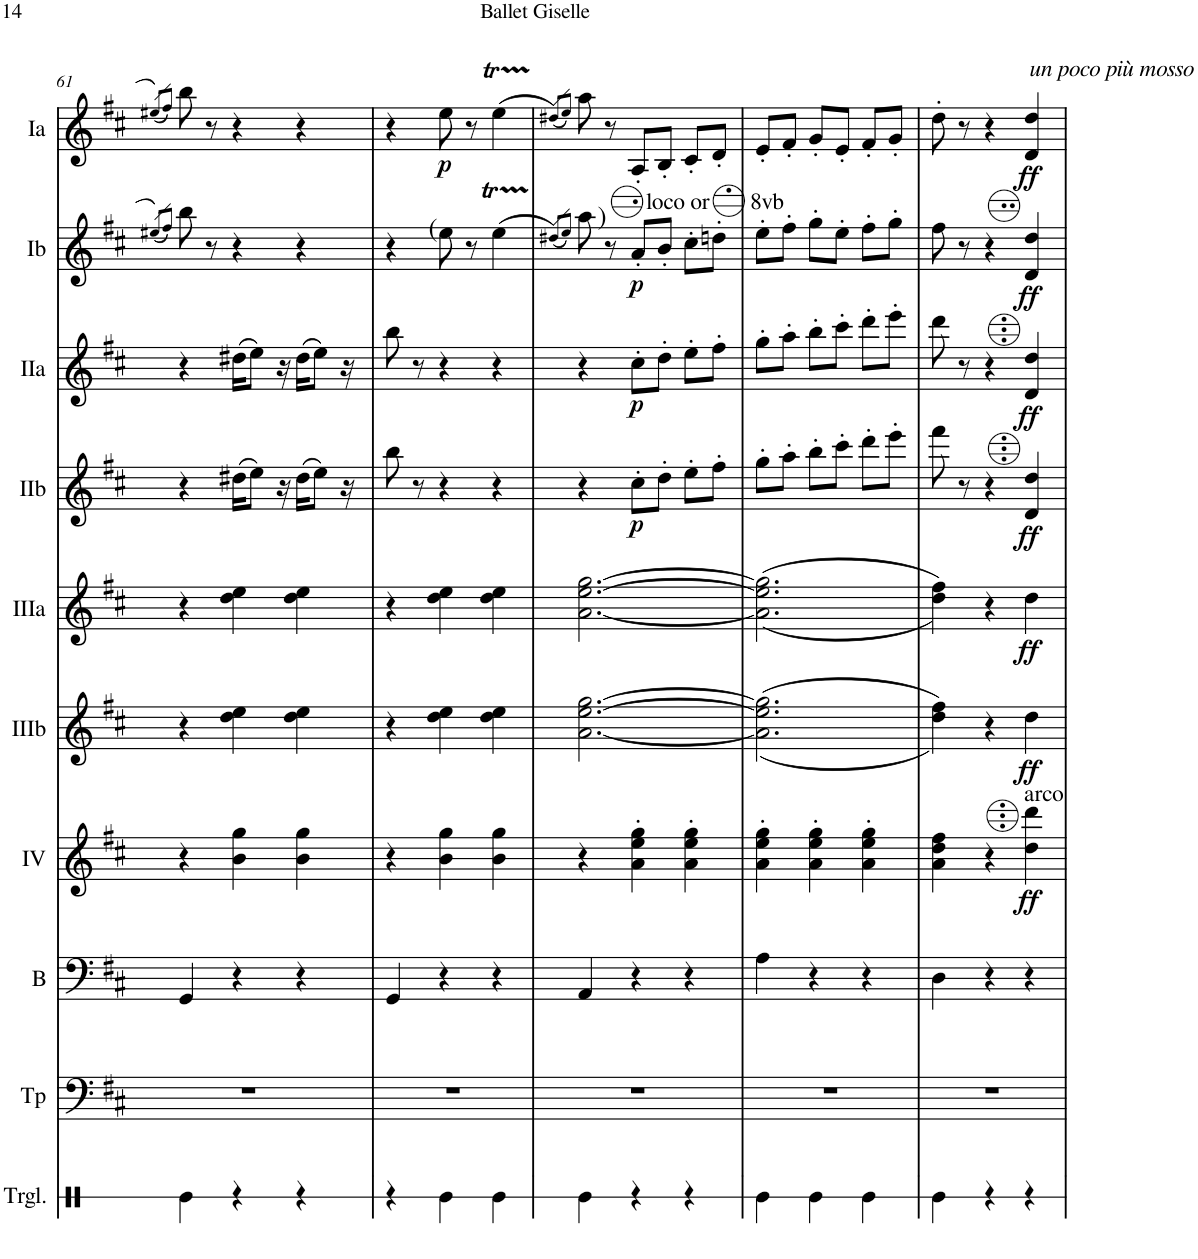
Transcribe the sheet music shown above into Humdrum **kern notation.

**kern	**kern	**kern	**kern	**dynam	**kern	**dynam	**kern	**dynam	**kern	**dynam	**kern	**dynam	**kern	**dynam	**kern	**dynam
*part10	*part9	*part8	*part7	*part7	*part6	*part6	*part5	*part5	*part4	*part4	*part3	*part3	*part2	*part2	*part1	*part1
*staff10	*staff9	*staff8	*staff7	*staff7	*staff6	*staff6	*staff5	*staff5	*staff4	*staff4	*staff3	*staff3	*staff2	*staff2	*staff1	*staff1
*I"Triangle	*I"Timp.	*I"Bass	*I"Acc. 4	*	*I"Acc. 3b	*	*I"Acc. 3a	*	*I"Acc. 2b	*	*I"Acc. 2a	*	*I"Acc. 1b	*	*I"Acc. 1a	*
*I'Trgl.	*I'Tp	*I'B	*	*	*	*	*	*	*	*	*	*	*	*	*	*
!!LO:PB:g=z
*clefX	*clefF4	*clefF4	*clefG2	*	*clefG2	*	*clefG2	*	*clefG2	*	*clefG2	*	*clefG2	*	*clefG2	*
*	*	*Trd7c12	*Trd7c12	*	*Trd7c12	*	*Trd7c12	*	*	*	*	*	*	*	*	*
*k[]	*k[f#c#]	*k[f#c#]	*k[f#c#]	*	*k[f#c#]	*	*k[f#c#]	*	*k[f#c#]	*	*k[f#c#]	*	*k[f#c#]	*	*k[f#c#]	*
*M3/4	*M3/4	*M3/4	*M3/4	*	*M3/4	*	*M3/4	*	*M3/4	*	*M3/4	*	*M3/4	*	*M3/4	*
=61	=61	=61	=61	=61	=61	=61	=61	=61	=61	=61	=61	=61	=61	=61	=61	=61
.	.	.	.	.	.	.	.	.	.	.	.	.	(8qee#X/L	.	(8qee#X/L	.
.	.	.	.	.	.	.	.	.	.	.	.	.	8qff#/J)	.	8qff#/J)	.
4Re\	2.r	4GG/	4r	.	4r	.	4r	.	4r	.	4r	.	8bb\	.	8bb\	.
.	.	.	.	.	.	.	.	.	.	.	.	.	8r	.	8r	.
4r	.	4r	4b\ 4gg\	.	4dd\ 4ee\	.	4dd\ 4ee\	.	(16d#X\KL	.	(16dd#X\KL	.	4r	.	4r	.
.	.	.	.	.	.	.	.	.	8e\J)	.	8ee\J)	.	.	.	.	.
.	.	.	.	.	.	.	.	.	16r	.	16r	.	.	.	.	.
4r	.	4r	4b\ 4gg\	.	4dd\ 4ee\	.	4dd\ 4ee\	.	(16d#\KL	.	(16dd#\KL	.	4r	.	4r	.
.	.	.	.	.	.	.	.	.	8e\J)	.	8ee\J)	.	.	.	.	.
.	.	.	.	.	.	.	.	.	16r	.	16r	.	.	.	.	.
=62	=62	=62	=62	=62	=62	=62	=62	=62	=62	=62	=62	=62	=62	=62	=62	=62
4r	2.r	4GG/	4r	.	4r	.	4r	.	8b\	.	8bb\	.	4r	.	4r	.
.	.	.	.	.	.	.	.	.	8r	.	8r	.	.	.	.	.
!	!	!	!	!	!	!	!	!	!	!	!	!	!LO:TX:a:t=(	!	!	!
!	!	!	!	!	!	!	!	!	!	!	!	!	!	!	!	!LO:DY:b
4Re\	.	4r	4b\ 4gg\	.	4dd\ 4ee\	.	4dd\ 4ee\	.	4r	.	4r	.	8ee\	.	8ee\	p
.	.	.	.	.	.	.	.	.	.	.	.	.	8r	.	8r	.
4Re\	.	4r	4b\ 4gg\	.	4dd\ 4ee\	.	4dd\ 4ee\	.	4r	.	4r	.	(4eeT\	.	(4eeT\	.
=63	=63	=63	=63	=63	=63	=63	=63	=63	=63	=63	=63	=63	=63	=63	=63	=63
.	.	.	.	.	.	.	.	.	.	.	.	.	(8qdd#X/L)	.	(8qdd#X/L)	.
.	.	.	.	.	.	.	.	.	.	.	.	.	8qee/J)	.	8qee/J)	.
!	!	!	!	!	!	!	!	!	!	!	!	!	!LO:TX:a:t=)	!	!	!
4Re\	2.r	4AA/	4r	.	[2.a\ [2.ee\ [2.gg\	.	[2.a\ [2.ee\ [2.gg\	.	4r	.	4r	.	8aa\	.	8aa\	.
.	.	.	.	.	.	.	.	.	.	.	.	.	8r	.	8r	.
!	!	!	!	!	!	!	!	!	!	!	!	!	!LO:TX:a:t=loco or       8vb	!	!	!
!	!	!	!	!	!	!	!	!	!	!LO:DY:b	!	!LO:DY:b	!	!LO:DY:b	!	!
4r	.	4r	4a\' 4ee\' 4gg\'	.	.	.	.	.	8c#'\L	p	8cc#'\L	p	8a'/L	p	8A'/L	.
.	.	.	.	.	.	.	.	.	8d'\J	.	8dd'\J	.	8b'/J	.	8B'/J	.
4r	.	4r	4a\' 4ee\' 4gg\'	.	.	.	.	.	8e'\L	.	8ee'\L	.	8cc#'\L	.	8c#'/L	.
.	.	.	.	.	.	.	.	.	8f#'\J	.	8ff#'\J	.	8ddn'\J	.	8d'/J	.
=64	=64	=64	=64	=64	=64	=64	=64	=64	=64	=64	=64	=64	=64	=64	=64	=64
4Re\	2.r	4A\	4a\' 4ee\' 4gg\'	.	(<(2.a\] 2.ee\] 2.gg\]	.	((<2.a\] 2.ee\] 2.gg\]	.	8g'\L	.	8gg'\L	.	8ee'\L	.	8e'/L	.
.	.	.	.	.	.	.	.	.	8a'\J	.	8aa'\J	.	8ff#'\J	.	8f#'/J	.
4Re\	.	4r	4a\' 4ee\' 4gg\'	.	.	.	.	.	8b'\L	.	8bb'\L	.	8gg'\L	.	8g'/L	.
.	.	.	.	.	.	.	.	.	8cc#'\J	.	8ccc#'\J	.	8ee'\J	.	8e'/J	.
4Re\	.	4r	4a\' 4ee\' 4gg\'	.	.	.	.	.	8dd'\L	.	8ddd'\L	.	8ff#'\L	.	8f#'/L	.
.	.	.	.	.	.	.	.	.	8ee'\J	.	8eee'\J	.	8gg'\J	.	8g'/J	.
=65	=65	=65	=65	=65	=65	=65	=65	=65	=65	=65	=65	=65	=65	=65	=65	=65
4Re\	2.r	4D\	4a\ 4dd\ 4ff#\	.	4dd\ 4ff#\))	.	4dd\ 4ff#\))	.	8ff#\	.	8ddd\	.	8ff#\	.	8dd'\	.
.	.	.	.	.	.	.	.	.	8r	.	8r	.	8r	.	8r	.
4r	.	4r	4r	.	4r	.	4r	.	4r	.	4r	.	4r	.	4r	.
!	!	!	!	!	!	!	!	!	!	!	!	!	!	!	!LO:TX:a:i:t=un poco più mosso	!
!	!	!	!LO:TX:a:t=arco	!	!	!	!	!	!	!	!	!	!	!	!	!
!	!	!	!	!LO:DY:b	!	!LO:DY:b	!	!LO:DY:b	!	!LO:DY:b	!	!LO:DY:b	!	!LO:DY:b	!	!LO:DY:b
4r	.	4r	4dd\ 4ddd\	ff	4dd\	ff	4dd\	ff	4D/ 4d/	ff	4D/ 4d/	ff	4d/ 4dd/	ff	4d/ 4dd/	ff
=	=	=	=	=	=	=	=	=	=	=	=	=	=	=	=	=
*-	*-	*-	*-	*-	*-	*-	*-	*-	*-	*-	*-	*-	*-	*-	*-	*-
